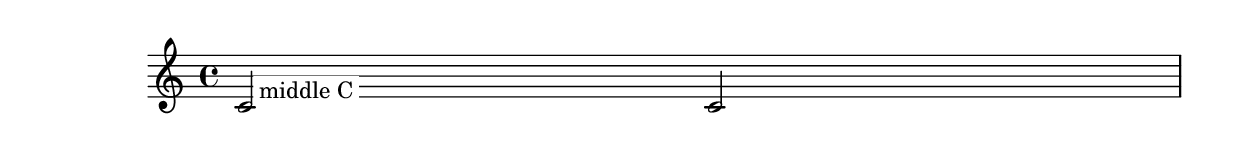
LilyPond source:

%% DO NOT EDIT this file manually; it is automatically
%% generated from LSR http://lsr.dsi.unimi.it
%% Make any changes in LSR itself, or in Documentation/snippets/new/ ,
%% and then run scripts/auxiliar/makelsr.py
%%
%% This file is in the public domain.
\version "2.14.2"

\header {
  lsrtags = "really-cool, text, editorial-annotations"

  texidoc = "
The @code{\\whiteout} command underlays a markup with a white box.
Since staff lines are in a lower layer than most other grobs, this
white box will not overlap any other grob.

"
  doctitle = "Blanking staff lines using the \\whiteout command"
} % begin verbatim


\layout { ragged-right = ##f }
\relative c' {
  \override TextScript #'extra-offset = #'(2 . 4)
  c2-\markup { \whiteout \pad-markup #0.5 "middle C" } c
}
